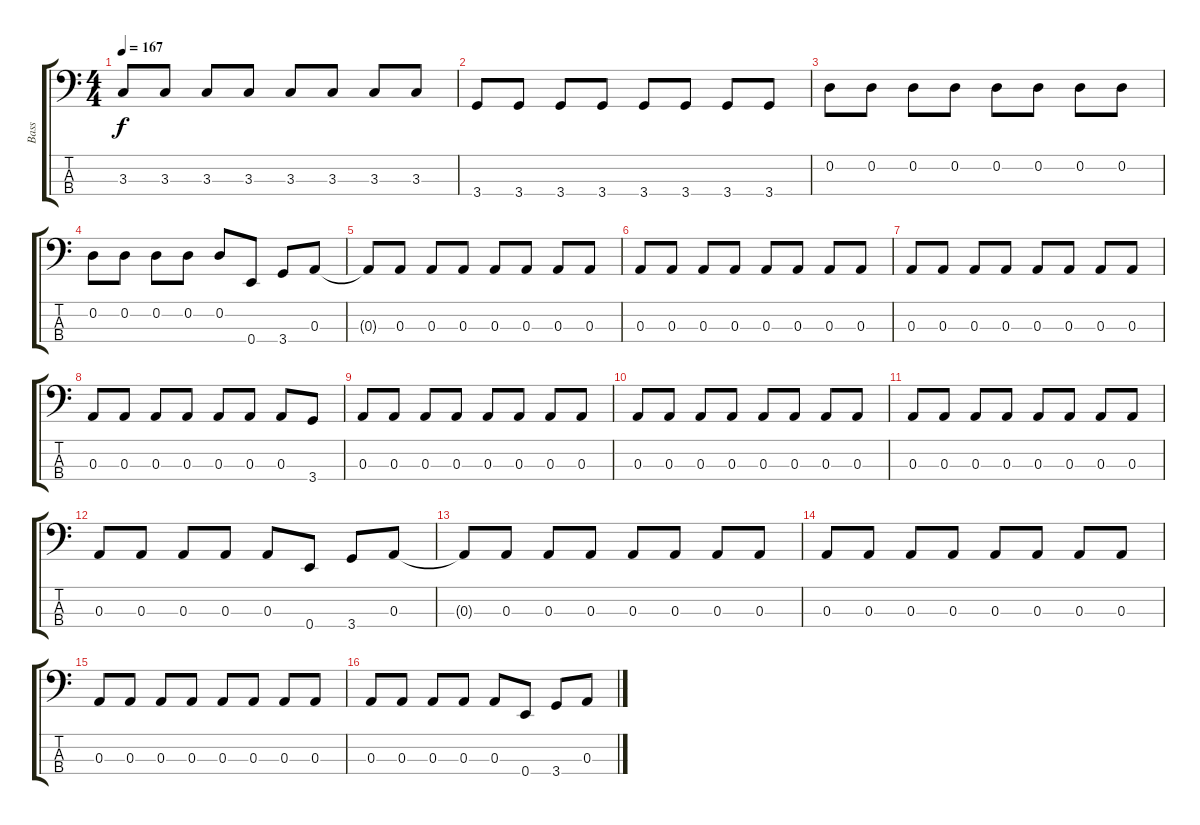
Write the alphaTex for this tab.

\track ("Bass" "Bass") {instrument electricbasspick}
\staff {score tabs}
\tuning (G2 D2 A1 E1) {hide}
\ts (4 4)
\tempo 167
\clef f4
\ks c
3.3.8{dy f} 3.3.8 3.3.8 3.3.8 3.3.8 3.3.8 3.3.8 3.3.8 |
3.4.8 3.4.8 3.4.8 3.4.8 3.4.8 3.4.8 3.4.8 3.4.8 |
0.2.8 0.2.8 0.2.8 0.2.8 0.2.8 0.2.8 0.2.8 0.2.8 |
0.2.8 0.2.8 0.2.8 0.2.8 0.2.8 0.4.8 3.4.8 0.3.8 |
0.3{t}.8 0.3.8 0.3.8 0.3.8 0.3.8 0.3.8 0.3.8 0.3.8 |
0.3.8 0.3.8 0.3.8 0.3.8 0.3.8 0.3.8 0.3.8 0.3.8 |
0.3.8 0.3.8 0.3.8 0.3.8 0.3.8 0.3.8 0.3.8 0.3.8 |
0.3.8 0.3.8 0.3.8 0.3.8 0.3.8 0.3.8 0.3.8 3.4.8 |
0.3.8 0.3.8 0.3.8 0.3.8 0.3.8 0.3.8 0.3.8 0.3.8 |
0.3.8 0.3.8 0.3.8 0.3.8 0.3.8 0.3.8 0.3.8 0.3.8 |
0.3.8 0.3.8 0.3.8 0.3.8 0.3.8 0.3.8 0.3.8 0.3.8 |
0.3.8 0.3.8 0.3.8 0.3.8 0.3.8 0.4.8 3.4.8 0.3.8 |
0.3{t}.8 0.3.8 0.3.8 0.3.8 0.3.8 0.3.8 0.3.8 0.3.8 |
0.3.8 0.3.8 0.3.8 0.3.8 0.3.8 0.3.8 0.3.8 0.3.8 |
0.3.8 0.3.8 0.3.8 0.3.8 0.3.8 0.3.8 0.3.8 0.3.8 |
0.3.8 0.3.8 0.3.8 0.3.8 0.3.8 0.4.8 3.4.8 0.3.8
